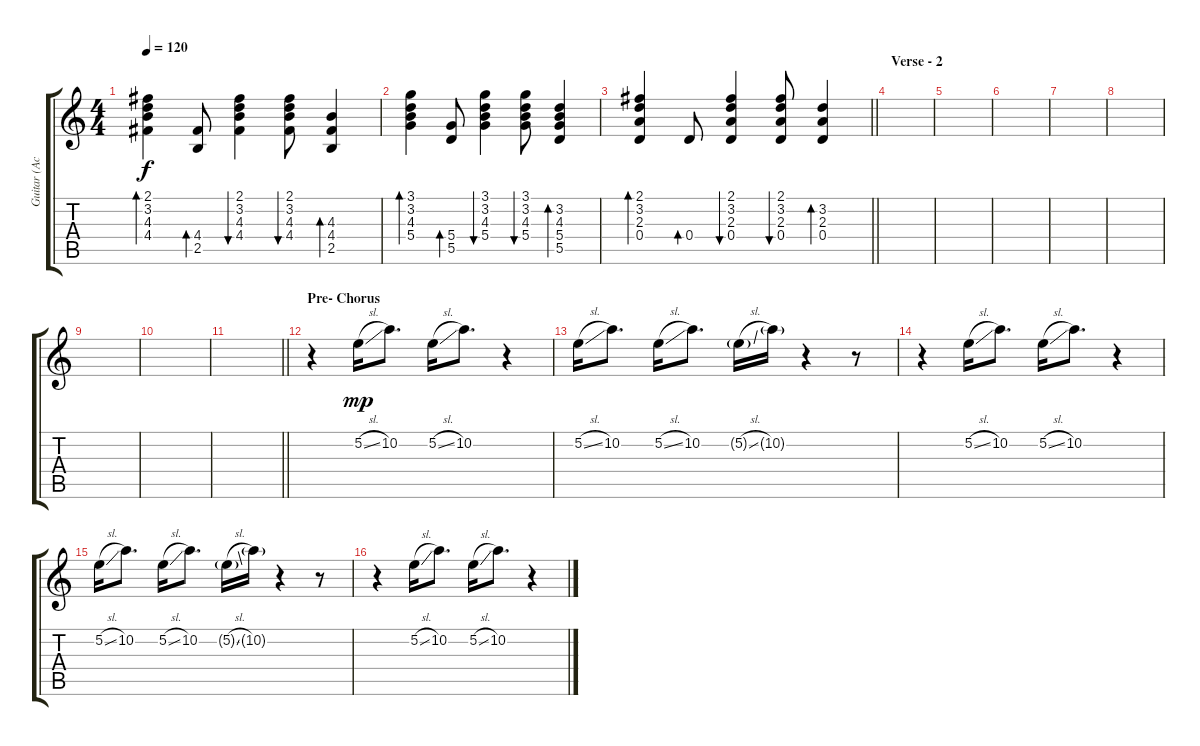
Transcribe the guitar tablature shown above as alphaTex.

\track ("Guitar (Acoustic)" "Guitar (Ac") {instrument acousticguitarsteel}
\staff {score tabs}
\tuning (E4 B3 G3 D3 A2 E2) {hide}
\ts (4 4)
\tempo 120
\clef g2
\ks c
(2.1 3.2 4.3 4.4).4{bd 30 dy f} (4.4 2.5).8{bd 30} (2.1 3.2 4.3 4.4).4{bu 30} (2.1 3.2 4.3 4.4).8{bu 30} (4.3 4.4 2.5).4{bd 30} |
(3.1 3.2 4.3 5.4).4{bd 30} (5.4 5.5).8{bd 30} (3.1 3.2 4.3 5.4).4{bu 30} (3.1 3.2 4.3 5.4).8{bu 30} (3.2 4.3 5.4 5.5).4{bd 30} |
\barLineRight lightlight
(2.1 3.2 2.3 0.4).4{bd 30} 0.4.8{bd 30} (2.1 3.2 2.3 0.4).4{bu 30} (2.1 3.2 2.3 0.4).8{bu 30} (3.2 2.3 0.4).4{bd 30} |
\section ("" "Verse - 2")
|
|
|
|
|
|
|
\barLineRight lightlight
|
\section ("" "Pre- Chorus")
r.4 5.2{sl}.16{dy mp} 10.2.8{d} 5.2{sl}.16 10.2.8{d} r.4 |
5.2{sl}.16 10.2.8{d} 5.2{sl}.16 10.2.8{d} 5.2{sl g}.16 10.2{g}.16 r.4 r.8 |
r.4 5.2{sl}.16 10.2.8{d} 5.2{sl}.16 10.2.8{d} r.4 |
5.2{sl}.16 10.2.8{d} 5.2{sl}.16 10.2.8{d} 5.2{sl g}.16 10.2{g}.16 r.4 r.8 |
r.4 5.2{sl}.16 10.2.8{d} 5.2{sl}.16 10.2.8{d} r.4
